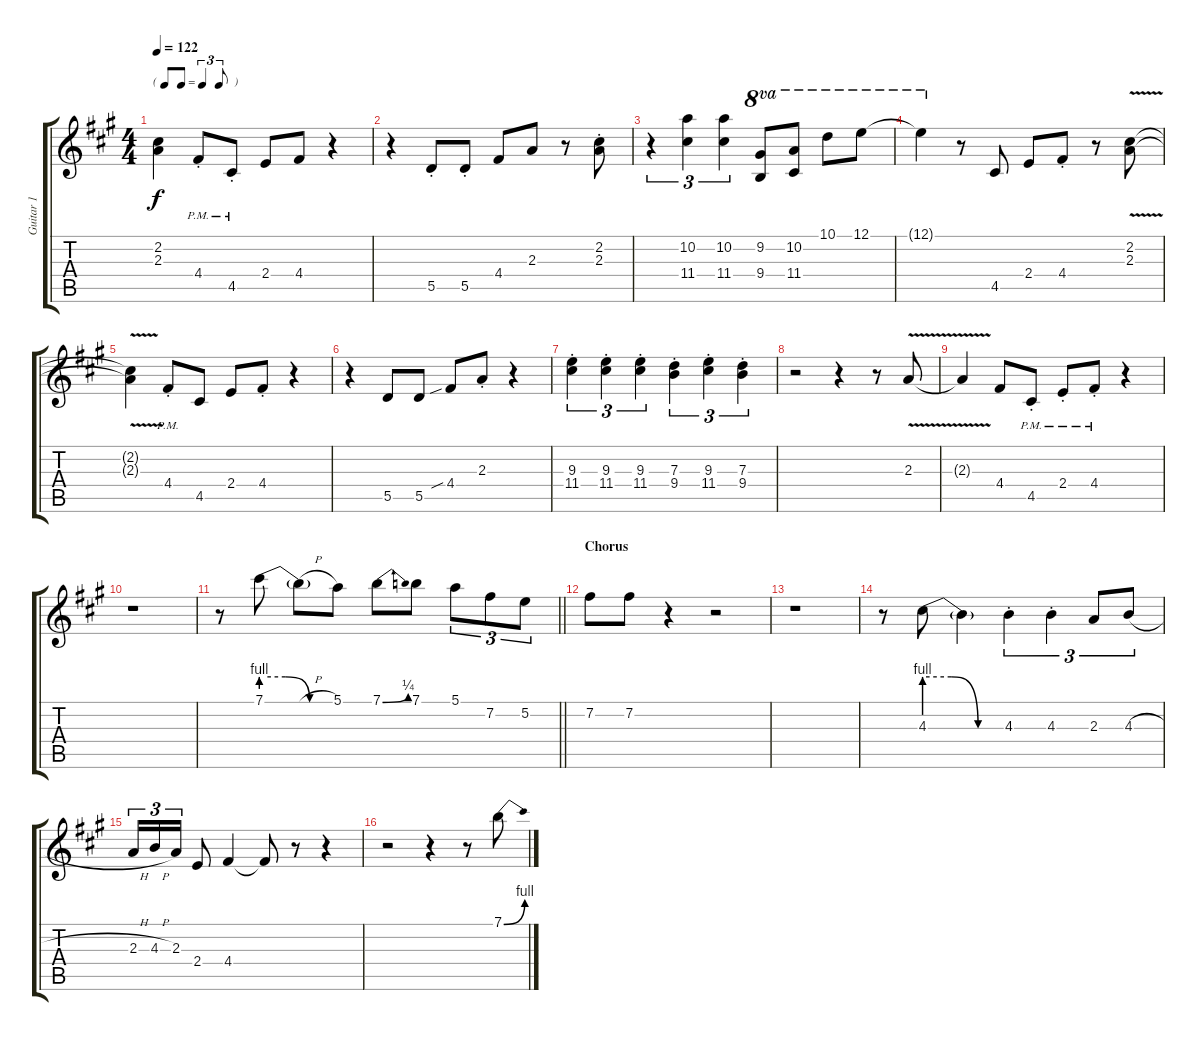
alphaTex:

\track ("Guitar 1" "Guitar 1") {instrument electricguitarclean}
\staff {score tabs}
\tuning (E4 B3 G3 D3 A2 E2) {hide}
\ts (4 4)
\tf triplet8th
\tempo 122
\clef g2
\ks a
(2.2{t} 2.3{t}).4{dy f} 4.4{pm st}.8 4.5{pm st}.8 2.4.8 4.4.8 r.4 |
r.4 5.5{st}.8 5.5{st}.8 4.4.8 2.3.8 r.8 (2.2{st} 2.3{st}).8 |
r.4{tu (3 2)} (10.2 11.4).4{tu (3 2)} (10.2 11.4).4{tu (3 2)} (9.2 9.4).8{ot 8va} (10.2 11.4).8{ot 8va} 10.1.8{ot 8va} 12.1.8{ot 8va} |
12.1{t}.4{ot 8va} r.8 4.5.8 2.4.8 4.4{st}.8 r.8 (2.2{v} 2.3{v}).8 |
(2.2{v t} 2.3{v t}).4 4.4{pm st}.8 4.5.8 2.4.8 4.4{st}.8 r.4 |
r.4 5.5.8 5.5.8 4.4{sib}.8 2.3{st}.8 r.4 |
(9.3{st} 11.4{st}).4{tu (3 2)} (9.3{st} 11.4{st}).4{tu (3 2)} (9.3{st} 11.4{st}).4{tu (3 2)} (7.3{st} 9.4{st}).4{tu (3 2)} (9.3{st} 11.4{st}).4{tu (3 2)} (7.3{st} 9.4{st}).4{tu (3 2)} |
r.2 r.4 r.8 2.3{v}.8 |
2.3{v t}.4 4.4.8 4.5{pm st}.8 2.4{pm st}.8 4.4{pm st}.8 r.4 |
r.1 |
\barLineRight lightlight
r.8 7.1{be (custom 0 4 20 4 40 0 60 0)}.8 7.1{h t}.8 5.1.8 7.1{be (bend 0 0 60 1)}.8 7.1.8 5.1.8{tu (3 2)} 7.2.8{tu (3 2)} 5.2.8{tu (3 2)} |
\section ("" "Chorus")
7.2.8 7.2.8 r.4 r.2 |
r.1 |
r.8 4.3{be (custom 0 4 20 4 40 0 60 0)}.8 4.3{t}.4 4.3{st}.4{tu (3 2)} 4.3{st}.4{tu (3 2)} 2.3.8{tu (3 2)} 4.3{h}.8{tu (3 2)} |
2.3{h}.16{tu (3 2)} 4.3{h}.16{tu (3 2)} 2.3.16{tu (3 2)} 2.4.8 4.4.4 4.4{t}.8 r.8 r.4 |
r.2 r.4 r.8 7.1{be (bend 0 0 60 4)}.8
